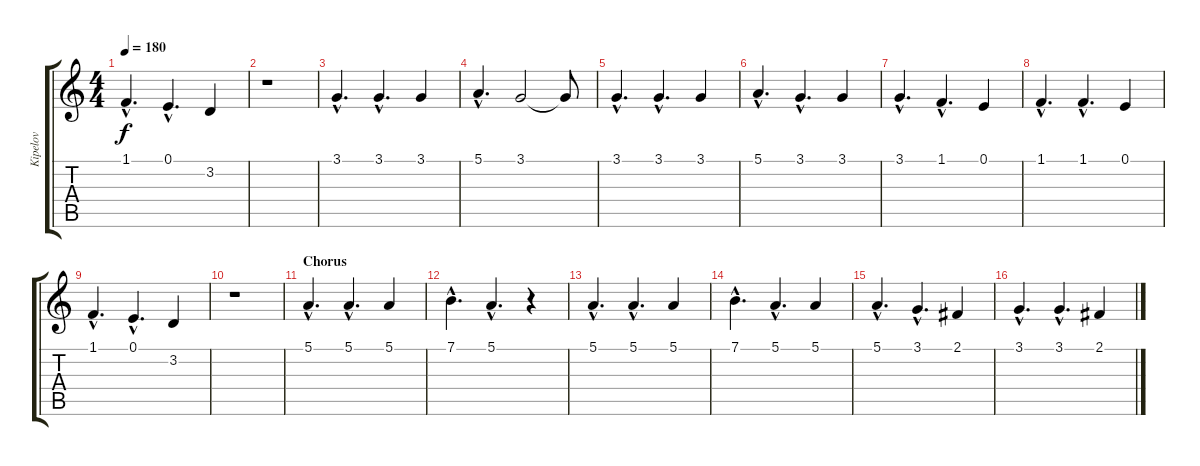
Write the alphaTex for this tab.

\track ("Kipelov" "Kipelov") {instrument tenorsax}
\staff {score tabs}
\tuning (E4 B3 G3 D3 A2 E2) {hide}
\ts (4 4)
\tempo 180
\clef g2
\ks c
1.1{hac}.4{d dy f} 0.1{hac}.4{d} 3.2.4 |
r.1 |
3.1{hac}.4{d} 3.1{hac}.4{d} 3.1.4 |
5.1{hac}.4{d} 3.1.2 3.1{t}.8 |
3.1{hac}.4{d} 3.1{hac}.4{d} 3.1.4 |
5.1{hac}.4{d} 3.1{hac}.4{d} 3.1.4 |
3.1{hac}.4{d} 1.1{hac}.4{d} 0.1.4 |
1.1{hac}.4{d} 1.1{hac}.4{d} 0.1.4 |
1.1{hac}.4{d} 0.1{hac}.4{d} 3.2.4 |
r.1 |
\section ("" "Chorus")
5.1{hac}.4{d} 5.1{hac}.4{d} 5.1.4 |
7.1{hac}.4{d} 5.1{hac}.4{d} r.4 |
5.1{hac}.4{d} 5.1{hac}.4{d} 5.1.4 |
7.1{hac}.4{d} 5.1{hac}.4{d} 5.1.4 |
5.1{hac}.4{d} 3.1{hac}.4{d} 2.1.4 |
3.1{hac}.4{d} 3.1{hac}.4{d} 2.1.4
